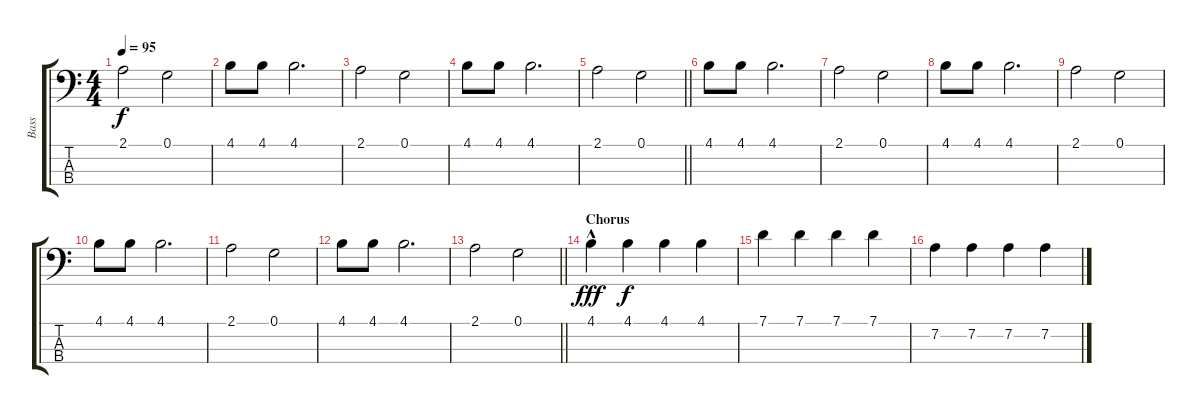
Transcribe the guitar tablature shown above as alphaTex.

\track ("Bass" "Bass") {instrument electricbassfinger}
\staff {score tabs}
\tuning (G2 D2 A1 E1) {hide}
\ts (4 4)
\tempo 95
\clef f4
\ks c
2.1.2{dy f} 0.1.2 |
4.1.8 4.1.8 4.1.2{d} |
2.1.2 0.1.2 |
4.1.8 4.1.8 4.1.2{d} |
\barLineRight lightlight
2.1.2 0.1.2 |
4.1.8 4.1.8 4.1.2{d} |
2.1.2 0.1.2 |
4.1.8 4.1.8 4.1.2{d} |
2.1.2 0.1.2 |
4.1.8 4.1.8 4.1.2{d} |
2.1.2 0.1.2 |
4.1.8 4.1.8 4.1.2{d} |
\barLineRight lightlight
2.1.2 0.1.2 |
\section ("" "Chorus")
4.1{hac}.4{dy fff} 4.1.4{dy f} 4.1.4 4.1.4 |
7.1.4 7.1.4 7.1.4 7.1.4 |
7.2.4 7.2.4 7.2.4 7.2.4
